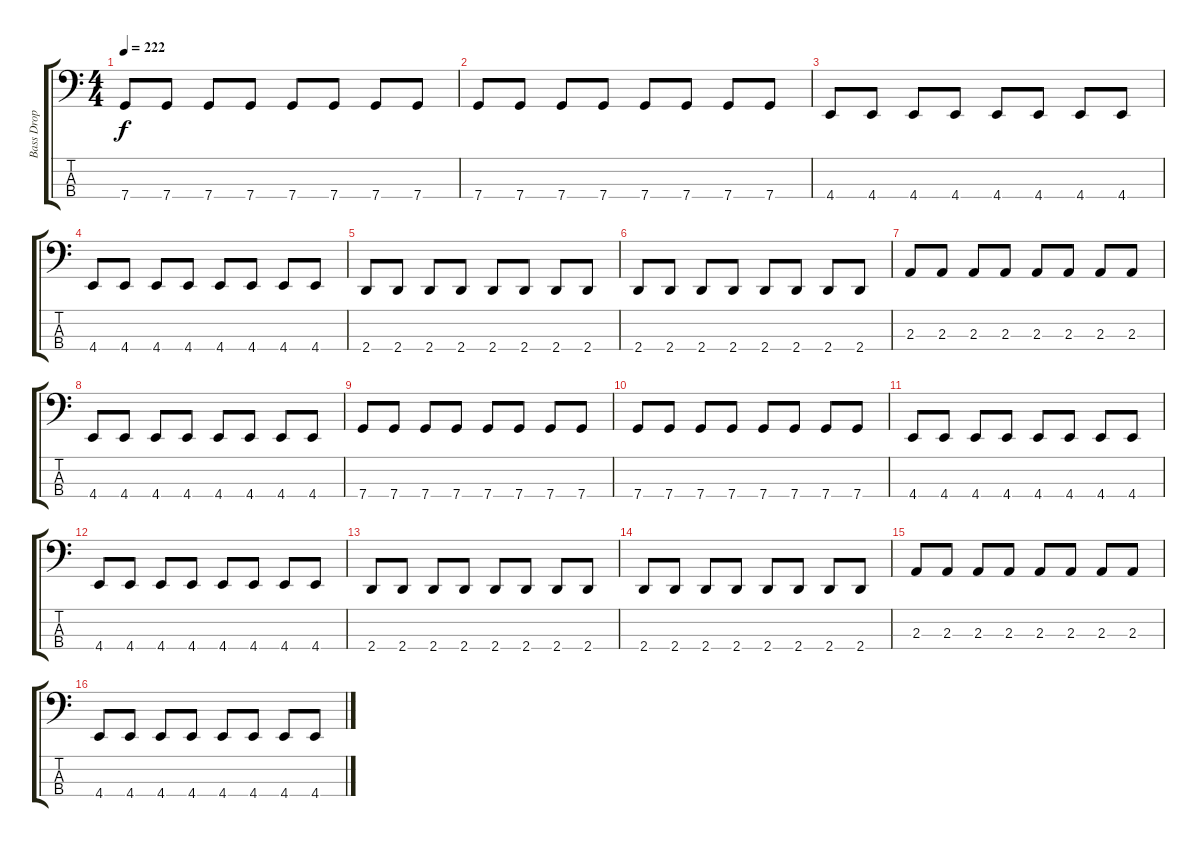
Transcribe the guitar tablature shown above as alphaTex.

\track ("Bass Drop C" "Bass Drop ") {instrument electricbasspick}
\staff {score tabs}
\tuning (F2 C2 G1 C1) {hide}
\ts (4 4)
\tempo 222
\clef f4
\ks c
7.4.8{dy f} 7.4.8 7.4.8 7.4.8 7.4.8 7.4.8 7.4.8 7.4.8 |
7.4.8 7.4.8 7.4.8 7.4.8 7.4.8 7.4.8 7.4.8 7.4.8 |
4.4.8 4.4.8 4.4.8 4.4.8 4.4.8 4.4.8 4.4.8 4.4.8 |
4.4.8 4.4.8 4.4.8 4.4.8 4.4.8 4.4.8 4.4.8 4.4.8 |
2.4.8 2.4.8 2.4.8 2.4.8 2.4.8 2.4.8 2.4.8 2.4.8 |
2.4.8 2.4.8 2.4.8 2.4.8 2.4.8 2.4.8 2.4.8 2.4.8 |
2.3.8 2.3.8 2.3.8 2.3.8 2.3.8 2.3.8 2.3.8 2.3.8 |
4.4.8 4.4.8 4.4.8 4.4.8 4.4.8 4.4.8 4.4.8 4.4.8 |
7.4.8 7.4.8 7.4.8 7.4.8 7.4.8 7.4.8 7.4.8 7.4.8 |
7.4.8 7.4.8 7.4.8 7.4.8 7.4.8 7.4.8 7.4.8 7.4.8 |
4.4.8 4.4.8 4.4.8 4.4.8 4.4.8 4.4.8 4.4.8 4.4.8 |
4.4.8 4.4.8 4.4.8 4.4.8 4.4.8 4.4.8 4.4.8 4.4.8 |
2.4.8 2.4.8 2.4.8 2.4.8 2.4.8 2.4.8 2.4.8 2.4.8 |
2.4.8 2.4.8 2.4.8 2.4.8 2.4.8 2.4.8 2.4.8 2.4.8 |
2.3.8 2.3.8 2.3.8 2.3.8 2.3.8 2.3.8 2.3.8 2.3.8 |
4.4.8 4.4.8 4.4.8 4.4.8 4.4.8 4.4.8 4.4.8 4.4.8
